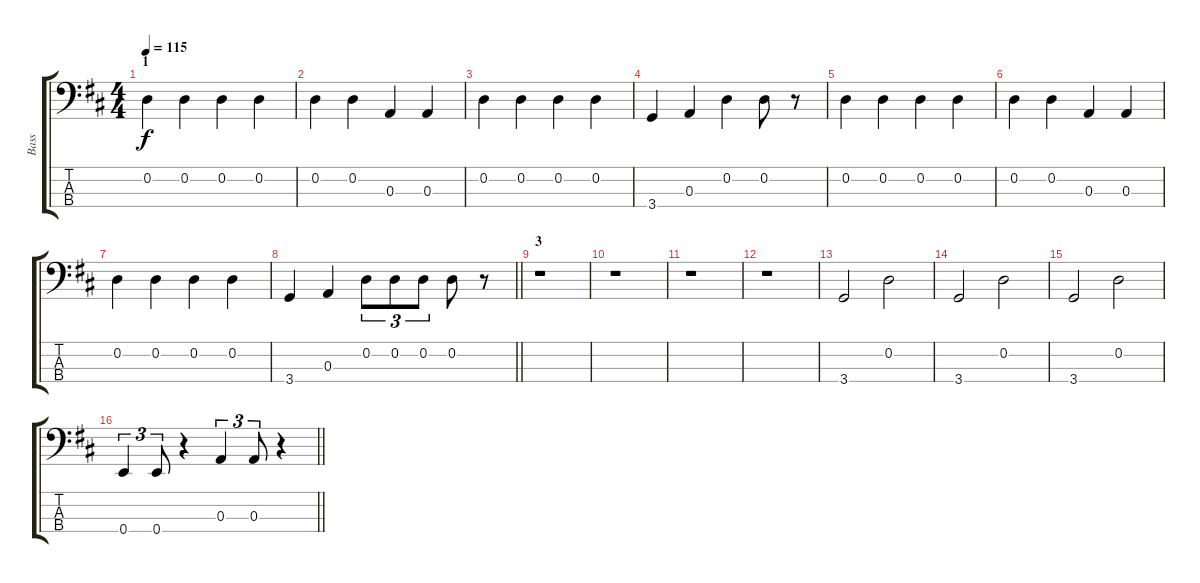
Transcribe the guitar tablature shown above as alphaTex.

\track ("Bass" "Bass") {instrument electricbassfinger}
\staff {score tabs}
\tuning (G2 D2 A1 E1) {hide}
\ts (4 4)
\section ("" "1")
\tempo 115
\clef f4
\ks d
0.2.4{dy f} 0.2.4 0.2.4 0.2.4 |
0.2.4 0.2.4 0.3.4 0.3.4 |
0.2.4 0.2.4 0.2.4 0.2.4 |
3.4.4 0.3.4 0.2.4 0.2.8 r.8 |
0.2.4 0.2.4 0.2.4 0.2.4 |
0.2.4 0.2.4 0.3.4 0.3.4 |
0.2.4 0.2.4 0.2.4 0.2.4 |
\barLineRight lightlight
3.4.4 0.3.4 0.2.8{tu (3 2)} 0.2.8{tu (3 2)} 0.2.8{tu (3 2)} 0.2.8 r.8 |
\section ("" "3")
r.1 |
r.1 |
r.1 |
r.1 |
3.4.2 0.2.2 |
3.4.2 0.2.2 |
3.4.2 0.2.2 |
\barLineRight lightlight
0.4.4{tu (3 2)} 0.4.8{tu (3 2)} r.4 0.3.4{tu (3 2)} 0.3.8{tu (3 2)} r.4
